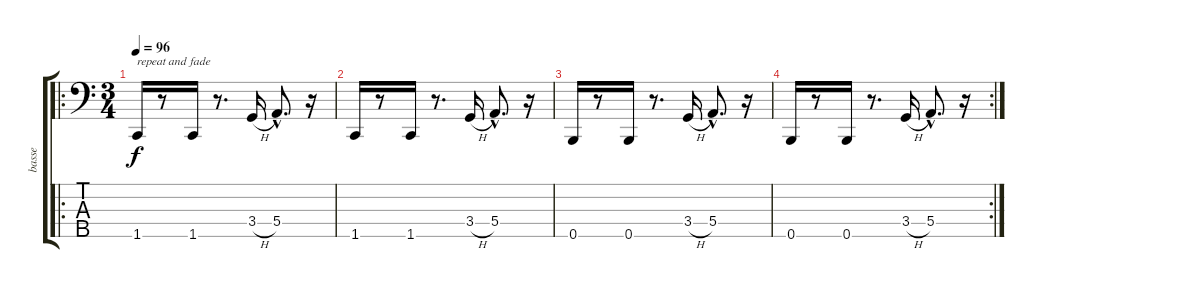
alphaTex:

\track ("basse" "basse") {instrument electricbasspick}
\staff {score tabs}
\tuning (G2 D2 A1 E1 B0) {hide}
\ro
\ts (3 4)
\tempo 96
\clef f4
\ks c
1.5.16{txt "repeat and fade" dy f volume 4} r.8 1.5.16 r.8{d} 3.4{h}.16 5.4{hac}.8{d} r.16 |
1.5.16 r.8 1.5.16 r.8{d} 3.4{h}.16 5.4{hac}.8{d} r.16 |
0.5.16 r.8 0.5.16 r.8{d} 3.4{h}.16 5.4{hac}.8{d} r.16 |
\rc 2
0.5.16 r.8 0.5.16 r.8{d} 3.4{h}.16 5.4{hac}.8{d} r.16
